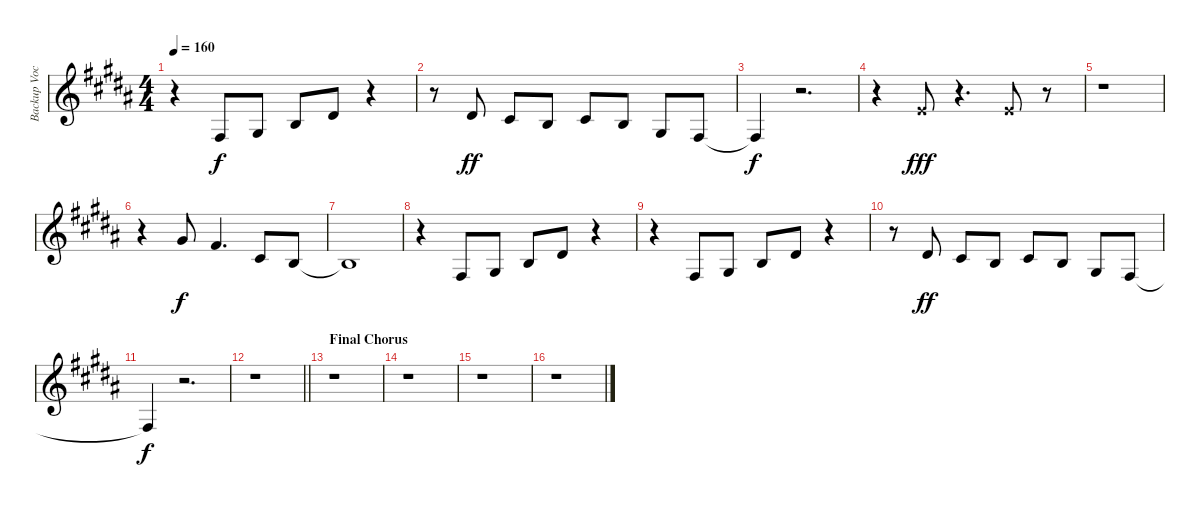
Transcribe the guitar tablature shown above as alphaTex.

\track ("Backup Vocals 2" "Backup Voc") {instrument tenorsax}
\staff {score}
\tuning (E4 B3 G3 D3 A2 E2) {hide}
\ts (4 4)
\tempo 160
\clef g2
\ks b
r.4{dy f} 4.4.8 1.3.8 0.2.8 4.2.8 r.4 |
r.8 4.2.8{dy ff} 2.2.8 0.2.8 2.2.8 0.2.8 1.3.8 4.4.8 |
4.4{t}.4{dy f} r.2{d} |
r.4 0.1{x}.8{dy fff} r.4{d} 0.1{x}.8 r.8 |
r.1 |
r.4 4.1.8{dy f} 2.1.4{d} 2.2.8 0.2.8 |
0.2{t}.1 |
r.4 4.4.8 1.3.8 0.2.8 4.2.8 r.4 |
r.4 4.4.8 1.3.8 0.2.8 4.2.8 r.4 |
r.8 4.2.8{dy ff} 2.2.8 0.2.8 2.2.8 0.2.8 1.3.8 4.4.8 |
4.4{t}.4{dy f} r.2{d} |
\barLineRight lightlight
r.1 |
\section ("" "Final Chorus")
r.1 |
r.1 |
r.1 |
r.1
